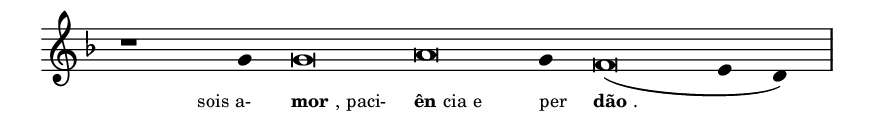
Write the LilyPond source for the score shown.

\version "2.20.0"
#(set! paper-alist (cons '("linha" . (cons (* 148 mm) (* 21 mm))) paper-alist))

\paper {
  #(set-paper-size "linha")
  ragged-right = ##f
}

\language "portugues"

%†

estrofea = {
  \chords{
    \cadenzaOn
%harmonia
%  r1 r4 do\breve la:m~ la4:m re\breve:m~ mi2
%/harmonia
  }
  \fixed do' {
    \key fa \major
    \cadenzaOn
%recitação
    r1 sol4 sol\breve la sol4 fa\breve( mi4 re) \bar "|"
%/recitação
  }
  \addlyrics {
    \teeny
    \tweak self-alignment-X #1  \markup{sois a-}
    \tweak self-alignment-X #-1 \markup{\bold{mor}, paci-}
    \tweak self-alignment-X #-1 \markup{\bold{ên}cia e}
    \tweak self-alignment-X #-1  \markup{per}
    \tweak self-alignment-X #-1 \markup{\bold{dão}.}
  }
}

\book {
  \paper {
      indent = 0\mm
  }
    \header {
      %piece = "A"
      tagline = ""
    }
  \score {
    \new Staff <<
      \new Voice = "melody" \estrofea
    >>
    \layout {
      %indent = 0\cm
      \context {
        \Staff
        \remove "Time_signature_engraver"
        \hide Stem
      }
    }
  }
}
